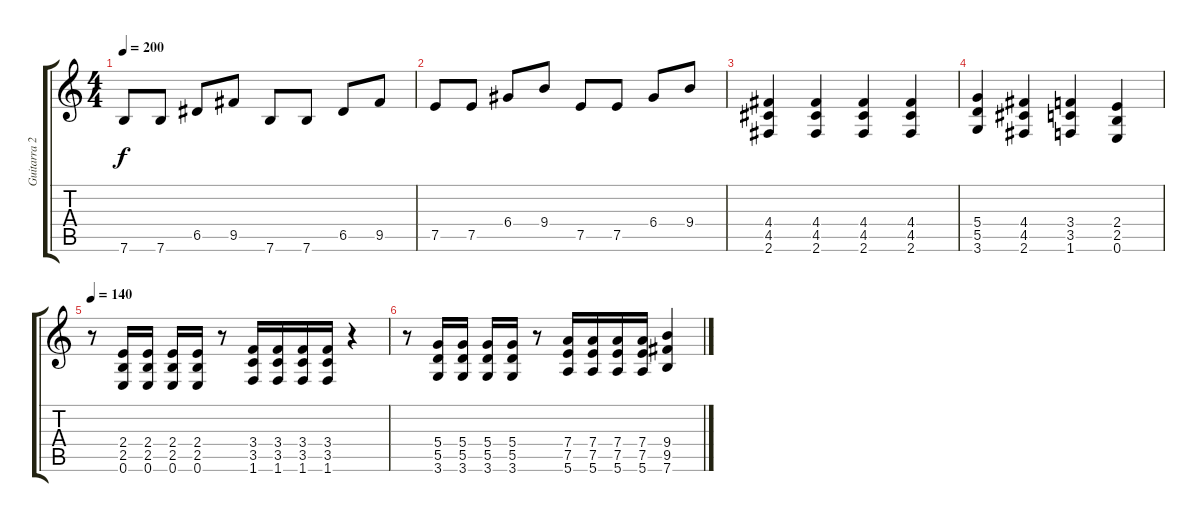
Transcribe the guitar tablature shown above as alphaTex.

\track ("Guitarra 2" "Guitarra 2") {instrument overdrivenguitar}
\staff {score tabs}
\tuning (E4 B3 G3 D3 A2 E2) {hide}
\ts (4 4)
\tempo 200
\clef g2
\ks c
7.6.8{dy f} 7.6.8 6.5.8 9.5.8 7.6.8 7.6.8 6.5.8 9.5.8 |
7.5.8 7.5.8 6.4.8 9.4.8 7.5.8 7.5.8 6.4.8 9.4.8 |
(4.4 4.5 2.6).4 (4.4 4.5 2.6).4 (4.4 4.5 2.6).4 (4.4 4.5 2.6).4 |
(5.4 5.5 3.6).4 (4.4 4.5 2.6).4 (3.4 3.5 1.6).4 (2.4 2.5 0.6).4 |
\tempo 140
r.8 (2.4 2.5 0.6).16 (2.4 2.5 0.6).16 (2.4 2.5 0.6).16 (2.4 2.5 0.6).16 r.8 (3.4 3.5 1.6).16 (3.4 3.5 1.6).16 (3.4 3.5 1.6).16 (3.4 3.5 1.6).16 r.4 |
r.8 (5.4 5.5 3.6).16 (5.4 5.5 3.6).16 (5.4 5.5 3.6).16 (5.4 5.5 3.6).16 r.8 (7.4 7.5 5.6).16 (7.4 7.5 5.6).16 (7.4 7.5 5.6).16 (7.4 7.5 5.6).16 (9.4 9.5 7.6).4
